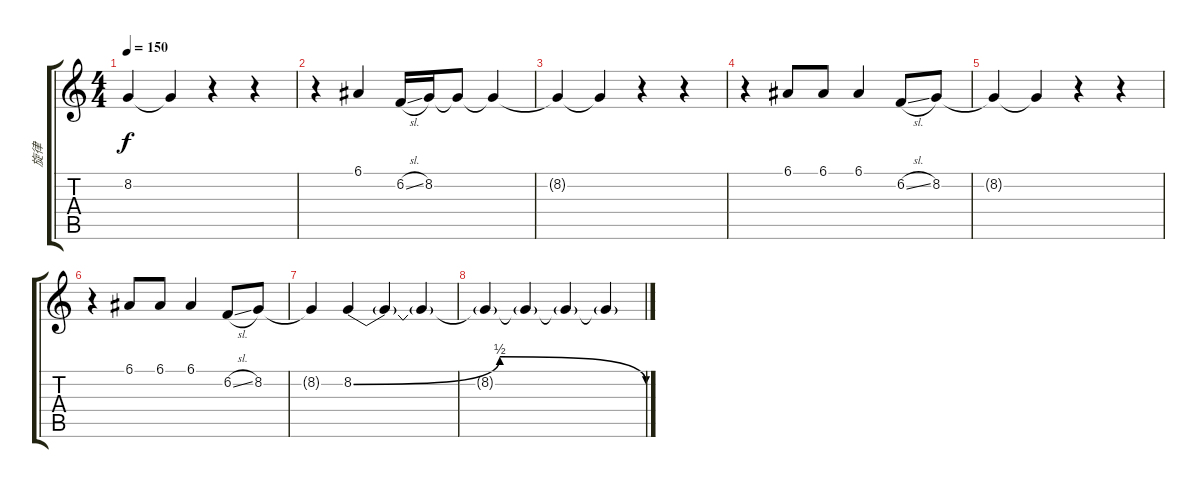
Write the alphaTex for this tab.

\track ("旋律" "旋律") {instrument lead2sawtooth}
\staff {score tabs}
\tuning (E4 B3 G3 D3 A2 E2) {hide}
\ts (4 4)
\tempo 150
\clef g2
\ks c
8.2{t}.4{dy f} 8.2{t}.4 r.4 r.4 |
r.4 6.1.4 6.2{sl}.16 8.2.16 8.2{t}.8 8.2{t}.4 |
8.2{t}.4 8.2{t}.4 r.4 r.4 |
r.4 6.1.8 6.1.8 6.1.4 6.2{sl}.8 8.2.8 |
8.2{t}.4 8.2{t}.4 r.4 r.4 |
r.4 6.1.8 6.1.8 6.1.4 6.2{sl}.8 8.2.8 |
8.2{t}.4 8.2{be (bendrelease 0 0 30 2 30 2 60 0)}.4 8.2{t}.4 8.2{t}.4 |
8.2{t}.4 8.2{t}.4 8.2{t}.4 8.2{t}.4
